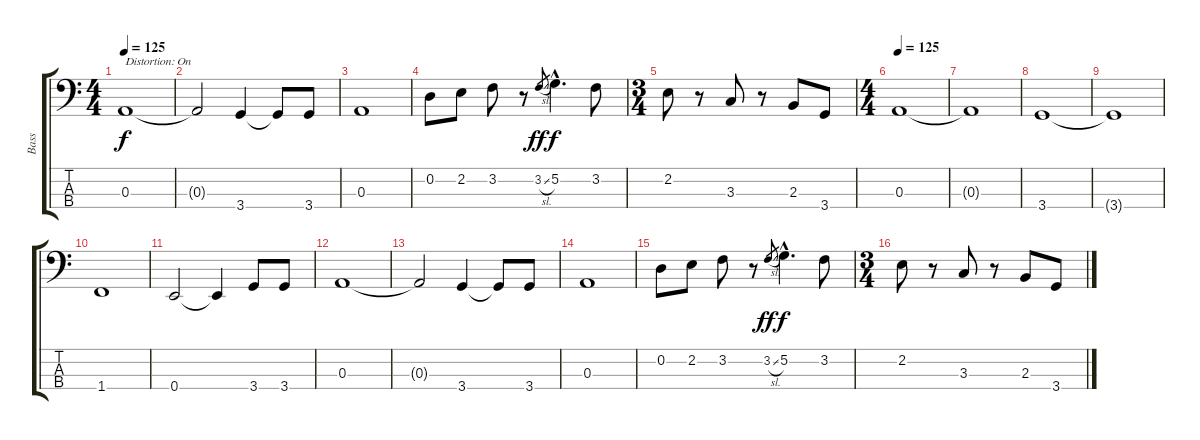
\track ("Bass" "Bass") {instrument electricbasspick}
\staff {score tabs}
\tuning (G2 D2 A1 E1) {hide}
\ts (4 4)
\tempo 125
\clef f4
\ks c
0.3.1{txt "Distortion: On" dy f volume 14 instrument distortionguitar} |
0.3{t}.2 3.4.4 3.4{t}.8 3.4.8{instrument electricguitarmuted} |
0.3.1{instrument distortionguitar} |
0.2.8 2.2.8 3.2.8 r.8 3.2{sl}.8{gr dy ff} 5.2{hac}.4{d dy f} 3.2.8 |
\ts (3 4)
2.2.8 r.8 3.3.8 r.8 2.3.8{instrument electricguitarmuted} 3.4.8 |
\ts (4 4)
\tempo 125
0.3.1{volume 11 instrument distortionguitar} |
0.3{t}.1 |
3.4.1 |
3.4{t}.1 |
1.4.1 |
0.4.2 0.4{t}.4 3.4.8{instrument electricguitarmuted} 3.4.8 |
0.3.1{instrument distortionguitar} |
0.3{t}.2 3.4.4 3.4{t}.8 3.4.8{instrument electricguitarmuted} |
0.3.1{volume 14 instrument distortionguitar} |
0.2.8 2.2.8 3.2.8 r.8 3.2{sl}.8{gr dy ff} 5.2{hac}.4{d dy f} 3.2.8 |
\ts (3 4)
2.2.8 r.8 3.3.8 r.8 2.3.8{instrument electricguitarmuted} 3.4.8
